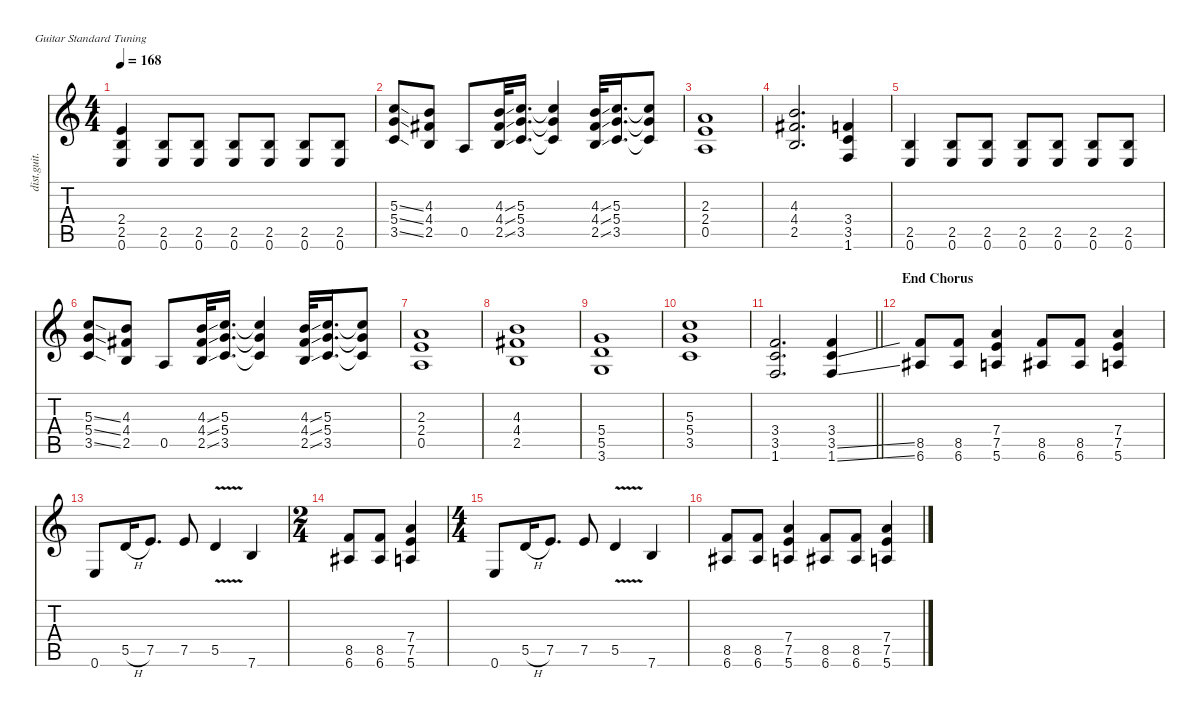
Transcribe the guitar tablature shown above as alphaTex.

\defaultSystemsLayout 4
\hideDynamics
\bracketExtendMode nobrackets
\otherSystemsTrackNameOrientation horizontal
\track ("Guitar VI Distortion" "dist.guit.") {instrument distortionguitar}
\staff {score tabs}
\tuning (E4 B3 G3 D3 A2 E2)
\ts (4 4)
\tempo 168
\clef g2
\ks c
(2.4 2.5 0.6).4{dy f} (2.5 0.6).8 (2.5 0.6).8 (2.5 0.6).8 (2.5 0.6).8 (2.5 0.6).8 (2.5 0.6).8 |
(5.3{ss} 5.4{ss} 3.5{ss}).8 (4.3 4.4{acc #} 2.5).8 0.5.8 (4.3{ss} 4.4{ss acc #} 2.5{ss}).32 (5.3 5.4 3.5).16{d} (5.3{t} 5.4{t} 3.5{t}).4 (4.3{ss} 4.4{ss acc #} 2.5{ss}).32 (5.3 5.4 3.5).16{d} (5.3{t} 5.4{t} 3.5{t}).8 |
(2.3 2.4 0.5).1 |
(4.3 4.4{acc #} 2.5).2{d} (3.4 3.5 1.6).4 |
(2.5 0.6).4 (2.5 0.6).8 (2.5 0.6).8 (2.5 0.6).8 (2.5 0.6).8 (2.5 0.6).8 (2.5 0.6).8 |
(5.3{ss} 5.4{ss} 3.5{ss}).8 (4.3 4.4{acc #} 2.5).8 0.5.8 (4.3{ss} 4.4{ss acc #} 2.5{ss}).32 (5.3 5.4 3.5).16{d} (5.3{t} 5.4{t} 3.5{t}).4 (4.3{ss} 4.4{ss acc #} 2.5{ss}).32 (5.3 5.4 3.5).16{d} (5.3{t} 5.4{t} 3.5{t}).8 |
(2.3 2.4 0.5).1 |
(4.3 4.4{acc #} 2.5).1 |
(5.4 5.5 3.6).1 |
(5.3 5.4 3.5).1 |
\barLineRight lightlight
(3.4 3.5 1.6).2{d} (3.4 3.5{ss} 1.6{ss}).4 |
\section ("" "End Chorus")
(8.5 6.6{acc #}).8 (8.5 6.6{acc #}).8 (7.4 7.5 5.6).4 (8.5 6.6{acc #}).8 (8.5 6.6{acc #}).8 (7.4 7.5 5.6).4 |
0.6.8 5.5{h}.16 7.5.8{d} 7.5.8 5.5{v}.4 7.6.4 |
\ts (2 4)
\beaming (8 2 2)
(8.5 6.6{acc #}).8 (8.5 6.6{acc #}).8 (7.4 7.5 5.6).4 |
\ts (4 4)
\beaming (8 2 2 2 2)
0.6.8 5.5{h}.16 7.5.8{d} 7.5.8 5.5{v}.4 7.6.4 |
(8.5 6.6{acc #}).8 (8.5 6.6{acc #}).8 (7.4 7.5 5.6).4 (8.5 6.6{acc #}).8 (8.5 6.6{acc #}).8 (7.4 7.5 5.6).4
